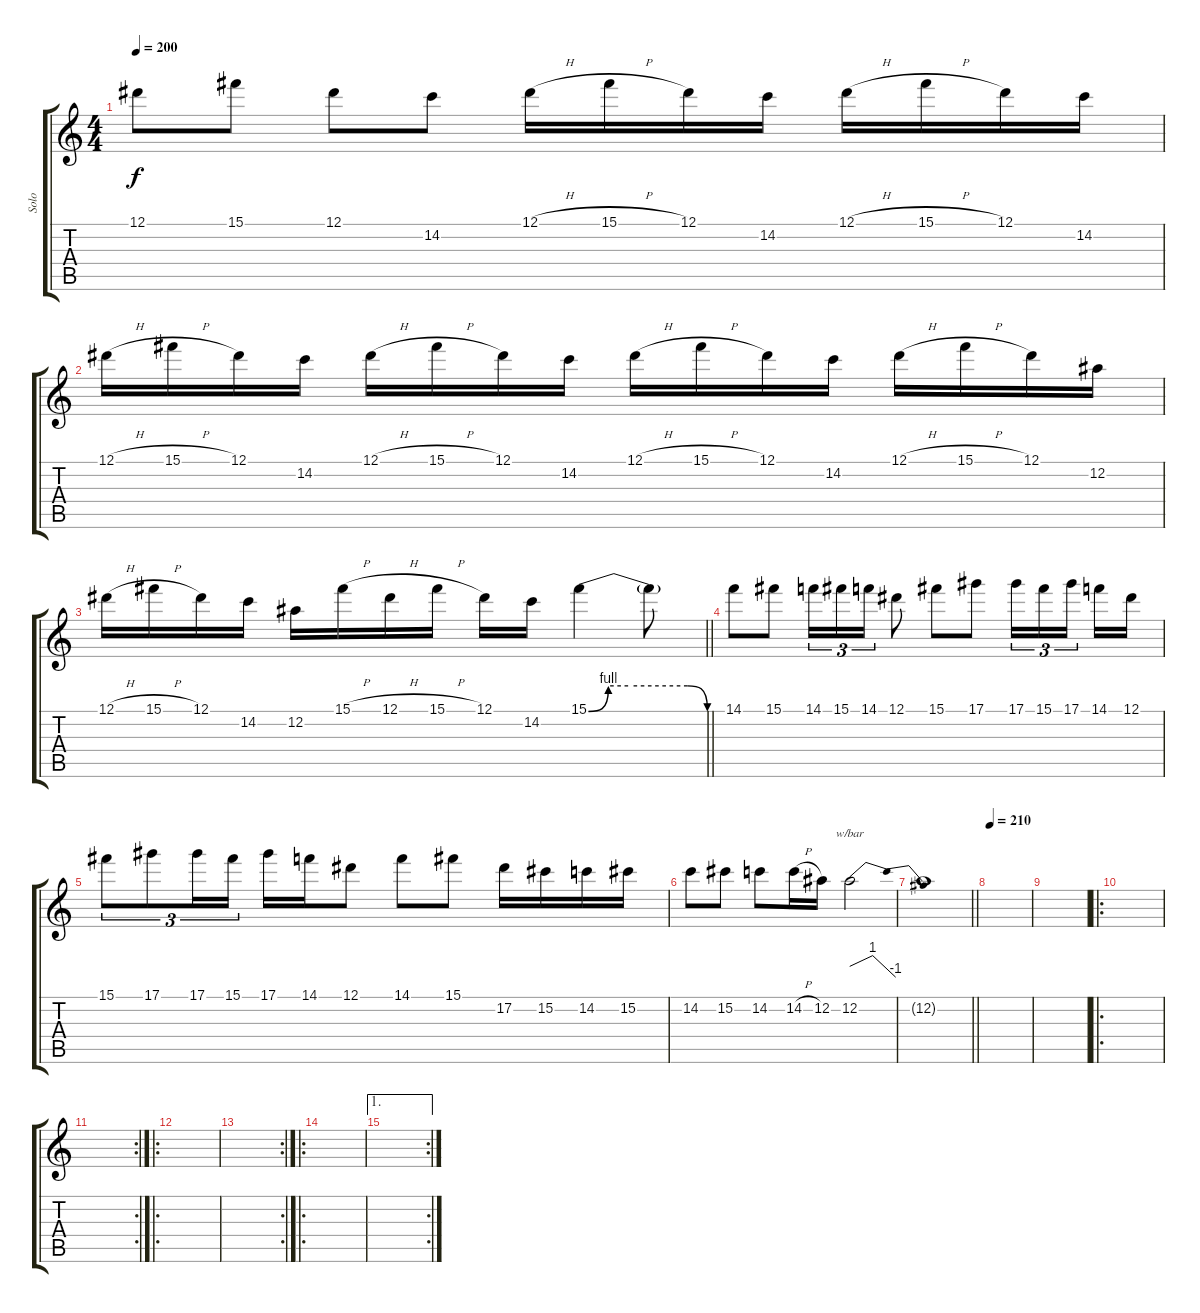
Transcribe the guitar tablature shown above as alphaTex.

\track ("Solo" "Solo") {instrument distortionguitar}
\staff {score tabs}
\tuning (Eb4 Bb3 Gb3 Db3 Ab2 Eb2) {hide}
\ts (4 4)
\tempo 200
\clef g2
\ks c
12.1.8{dy f} 15.1.8 12.1.8 14.2.8 12.1{h}.16 15.1{h}.16 12.1.16 14.2.16 12.1{h}.16 15.1{h}.16 12.1.16 14.2.16 |
12.1{h}.16 15.1{h}.16 12.1.16 14.2.16 12.1{h}.16 15.1{h}.16 12.1.16 14.2.16 12.1{h}.16 15.1{h}.16 12.1.16 14.2.16 12.1{h}.16 15.1{h}.16 12.1.16 12.2.16 |
\barLineRight lightlight
12.1{h}.16 15.1{h}.16 12.1.16 14.2.16 12.2.16 15.1{h}.16 12.1{h}.16 15.1{h}.16 12.1.16 14.2.16 15.1{be (custom 0 0 10 4 20 4 50 4 60 0)}.4 15.1{t}.8 |
14.1.8 15.1.8 14.1.16{tu (3 2)} 15.1.16{tu (3 2)} 14.1.16{tu (3 2)} 12.1.8 15.1.8 17.1.8 17.1.16{tu (3 2)} 15.1.16{tu (3 2)} 17.1.16{tu (3 2)} 14.1.16 12.1.16 |
15.1.8{tu (3 2)} 17.1.8{tu (3 2)} 17.1.16{tu (3 2)} 15.1.16{tu (3 2)} 17.1.16 14.1.16 12.1.8 14.1.8 15.1.8 17.2.16 15.2.16 14.2.16 15.2.16 |
14.2.8 15.2.8 14.2.8 14.2{h}.16 12.2.16 12.2.2{tbe (dip default 0 0 25 4 36 4 60 -4)} |
\barLineRight lightlight
12.2{t}.1 |
\tempo 210
|
|
\ro
|
\rc 2
|
\ro
|
\rc 2
|
\ro
|
\ae 1
\rc 2
